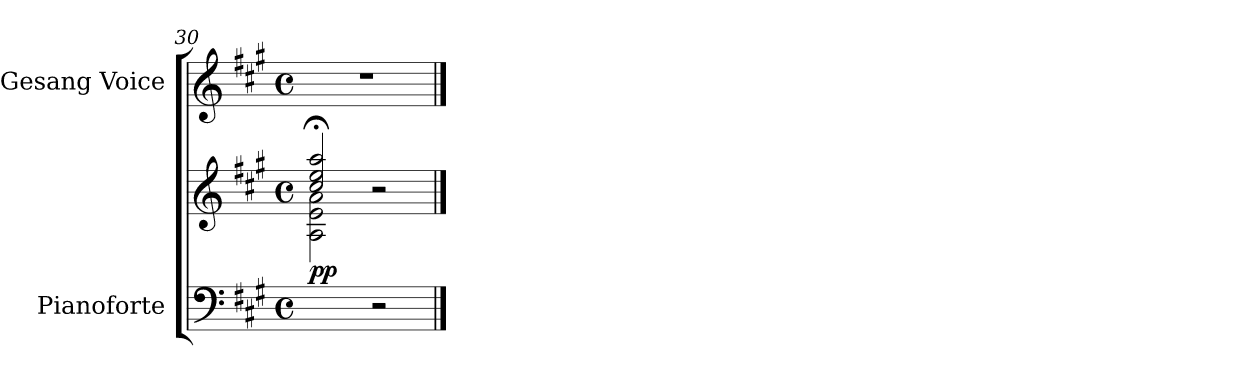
**kern	**kern	**dynam	**kern
*part2	*part2	*part2	*part1
*staff3	*staff2	*staff2/3	*staff1
*I"Pianoforte	*	*	*I"Gesang Voice
*I'Pno	*	*	*
*clefF4	*clefG2	*	*clefG2
*k[f#c#g#]	*k[f#c#g#]	*	*k[f#c#g#]
*M4/4	*M4/4	*	*M4/4
*met(c)	*met(c)	*	*met(c)
=30	=30	=30	=30
*	*^	*	*
!	!	!	!LO:DY:b	!
2ryy	2cc#/;< 2ee/;< 2aa/;<	2A\ 2e\ 2a\	pp	1r
2r	2r	2ryy	.	.
*	*v	*v	*	*
==	==	==	==
*-	*-	*-	*-
